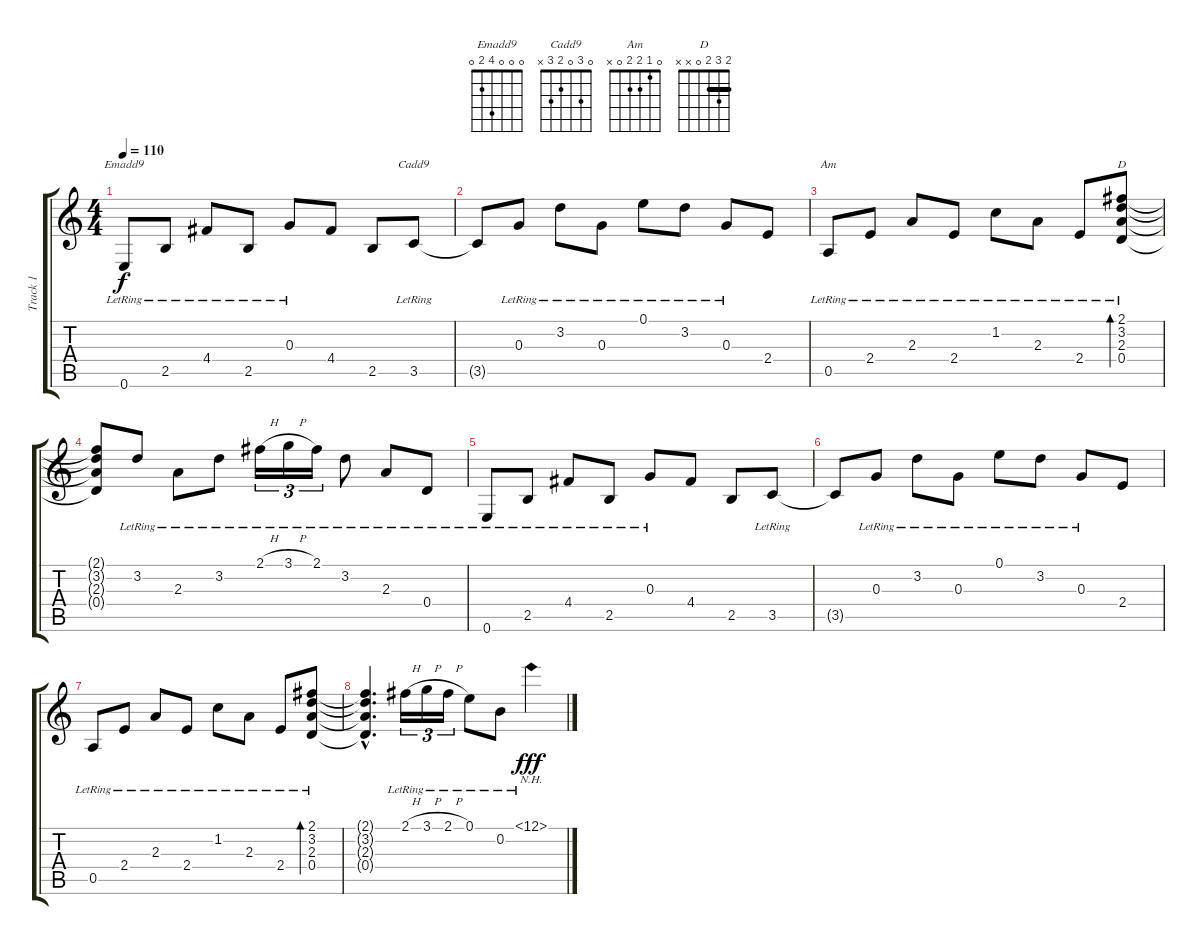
\track ("Track 1" "Track 1") {instrument acousticguitarsteel}
\staff {score tabs}
\tuning (E4 B3 G3 D3 A2 E2) {hide}
\chord ("Emadd9" 0 0 0 4 2 0)
\chord ("Cadd9" 0 3 0 2 3 x)
\chord ("Am" 0 1 2 2 0 x)
\chord ("D" 2 3 2 0 x x) {barre 2}
\ts (4 4)
\tempo 110
\clef g2
\ks c
0.6{lr}.8{ch "Emadd9" dy f instrument acousticguitarsteel} 2.5{lr}.8 4.4{lr}.8 2.5{lr}.8 0.3{lr}.8 4.4.8 2.5.8 3.5{lr}.8{ch "Cadd9"} |
3.5{t}.8 0.3{lr}.8 3.2{lr}.8 0.3{lr}.8 0.1{lr}.8 3.2{lr}.8 0.3{lr}.8 2.4.8 |
0.5{lr}.8{ch "Am"} 2.4{lr}.8 2.3{lr}.8 2.4{lr}.8 1.2{lr}.8 2.3{lr}.8 2.4{lr}.8 (2.1{lr} 3.2{lr} 2.3{lr} 0.4{lr}).8{bd 240 ch "D"} |
(2.1{t} 3.2{t} 2.3{t} 0.4{t}).8 3.2{lr}.8 2.3{lr}.8 3.2{lr}.8 2.1{h lr}.16{tu (3 2)} 3.1{h lr}.16{tu (3 2)} 2.1{lr}.16{tu (3 2)} 3.2{lr}.8 2.3{lr}.8 0.4{lr}.8 |
0.6{lr}.8 2.5{lr}.8 4.4{lr}.8 2.5{lr}.8 0.3{lr}.8 4.4.8 2.5.8 3.5{lr}.8 |
3.5{t}.8 0.3{lr}.8 3.2{lr}.8 0.3{lr}.8 0.1{lr}.8 3.2{lr}.8 0.3{lr}.8 2.4.8 |
0.5{lr}.8 2.4{lr}.8 2.3{lr}.8 2.4{lr}.8 1.2{lr}.8 2.3{lr}.8 2.4{lr}.8 (2.1{lr} 3.2{lr} 2.3{lr} 0.4{lr}).8{bd 240} |
(2.1{hac t} 3.2{hac t} 2.3{hac t} 0.4{hac t}).4{d} 2.1{h lr}.16{tu (3 2)} 3.1{h lr}.16{tu (3 2)} 2.1{h lr}.16{tu (3 2)} 0.1{lr}.8 0.2{lr}.8 12.1{nh lr}.4{dy fff}
